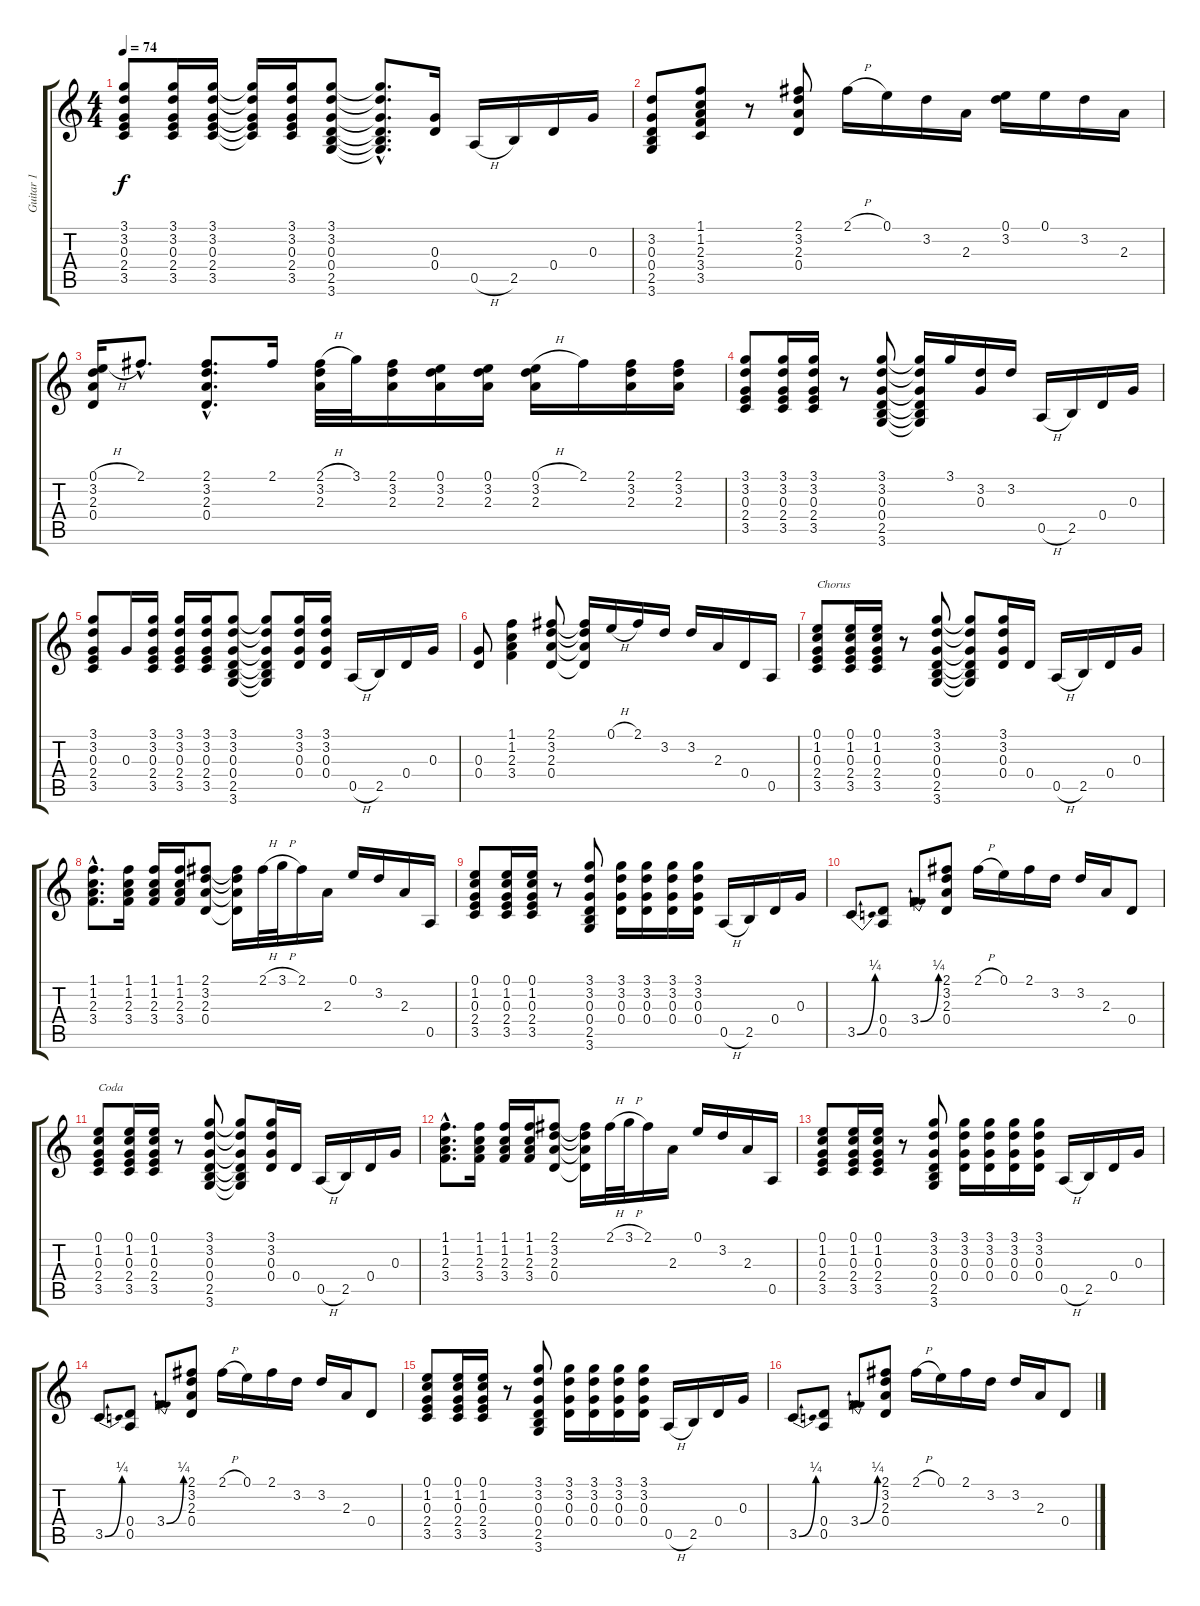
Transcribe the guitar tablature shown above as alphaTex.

\track ("Guitar 1" "Guitar 1") {instrument acousticguitarsteel}
\staff {score tabs}
\tuning (E4 B3 G3 D3 A2 E2) {hide}
\ts (4 4)
\tempo 74
\clef g2
\ks c
(3.1 3.2 0.3 2.4 3.5).8{dy f} (3.1 3.2 0.3 2.4 3.5).16 (3.1 3.2 0.3 2.4 3.5).16 (3.1{t} 3.2{t} 0.3{t} 2.4{t} 3.5{t}).16 (3.1 3.2 0.3 2.4 3.5).16 (3.1 3.2 0.3 0.4 2.5 3.6).8 (3.1{hac t} 3.2{hac t} 0.3{hac t} 0.4{hac t} 2.5{hac t} 3.6{hac t}).8{d} (0.3 0.4).16 0.5{h}.16 2.5.16 0.4.16 0.3.16 |
(3.2 0.3 0.4 2.5 3.6).8 (1.1 1.2 2.3 3.4 3.5).8 r.8 (2.1 3.2 2.3 0.4).8 2.1{h}.16 0.1.16 3.2.16 2.3.16 (0.1 3.2).16 0.1.16 3.2.16 2.3.16 |
(0.1{h} 3.2 2.3 0.4).16 2.1{hac}.8{d} (2.1{hac} 3.2{hac} 2.3{hac} 0.4{hac}).8{d} 2.1.16 (2.1{h} 3.2 2.3).32 3.1.32 (2.1 3.2 2.3).16 (0.1 3.2 2.3).16 (0.1 3.2 2.3).16 (0.1{h} 3.2 2.3).16 2.1.16 (2.1 3.2 2.3).16 (2.1 3.2 2.3).16 |
(3.1 3.2 0.3 2.4 3.5).8 (3.1 3.2 0.3 2.4 3.5).16 (3.1 3.2 0.3 2.4 3.5).16 r.8 (3.1 3.2 0.3 0.4 2.5 3.6).8 (3.1{t} 3.2{t} 0.3{t} 0.4{t} 2.5{t} 3.6{t}).16 3.1.16 (3.2 0.3).16 3.2.16 0.5{h}.16 2.5.16 0.4.16 0.3.16 |
(3.1 3.2 0.3 2.4 3.5).8 0.3.16 (3.1 3.2 0.3 2.4 3.5).16 (3.1 3.2 0.3 2.4 3.5).16 (3.1 3.2 0.3 2.4 3.5).16 (3.1 3.2 0.3 0.4 2.5 3.6).8 (3.1{t} 3.2{t} 0.3{t} 0.4{t} 2.5{t} 3.6{t}).8 (3.1 3.2 0.3 0.4).16 (3.1 3.2 0.3 0.4).16 0.5{h}.16 2.5.16 0.4.16 0.3.16 |
(0.3 0.4).8 (1.1 1.2 2.3 3.4).4 (2.1 3.2 2.3 0.4).8 (2.1{t} 3.2{t} 2.3{t} 0.4{t}).16 0.1{h}.16 2.1.16 3.2.16 3.2.16 2.3.16 0.4.16 0.5.16 |
(0.1 1.2 0.3 2.4 3.5).8{txt "Chorus"} (0.1 1.2 0.3 2.4 3.5).16 (0.1 1.2 0.3 2.4 3.5).16 r.8 (3.1 3.2 0.3 0.4 2.5 3.6).8 (3.1{t} 3.2{t} 0.3{t} 0.4{t} 2.5{t} 3.6{t}).8 (3.1 3.2 0.3 0.4).16 0.4.16 0.5{h}.16 2.5.16 0.4.16 0.3.16 |
(1.1{hac} 1.2{hac} 2.3{hac} 3.4{hac}).8{d} (1.1 1.2 2.3 3.4).16 (1.1 1.2 2.3 3.4).16 (1.1 1.2 2.3 3.4).16 (2.1 3.2 2.3 0.4).8 (2.1{t} 3.2{t} 2.3{t} 0.4{t}).16 2.1{h}.32 3.1{h}.32 2.1.16 2.3.16 0.1.16 3.2.16 2.3.16 0.5.16 |
(0.1 1.2 0.3 2.4 3.5).8 (0.1 1.2 0.3 2.4 3.5).16 (0.1 1.2 0.3 2.4 3.5).16 r.8 (3.1 3.2 0.3 0.4 2.5 3.6).8 (3.1 3.2 0.3 0.4).16 (3.1 3.2 0.3 0.4).16 (3.1 3.2 0.3 0.4).16 (3.1 3.2 0.3 0.4).16 0.5{h}.16 2.5.16 0.4.16 0.3.16 |
3.5{be (bend 0 0 60 1)}.8 (0.4 0.5).8 3.4{be (bend 0 0 60 1)}.8 (2.1 3.2 2.3 0.4).8 2.1{h}.16 0.1.16 2.1.16 3.2.16 3.2.16 2.3.16 0.4.8 |
(0.1 1.2 0.3 2.4 3.5).8{txt "Coda"} (0.1 1.2 0.3 2.4 3.5).16 (0.1 1.2 0.3 2.4 3.5).16 r.8 (3.1 3.2 0.3 0.4 2.5 3.6).8 (3.1{t} 3.2{t} 0.3{t} 0.4{t} 2.5{t} 3.6{t}).8 (3.1 3.2 0.3 0.4).16 0.4.16 0.5{h}.16 2.5.16 0.4.16 0.3.16 |
(1.1{hac} 1.2{hac} 2.3{hac} 3.4{hac}).8{d} (1.1 1.2 2.3 3.4).16 (1.1 1.2 2.3 3.4).16 (1.1 1.2 2.3 3.4).16 (2.1 3.2 2.3 0.4).8 (2.1{t} 3.2{t} 2.3{t} 0.4{t}).16 2.1{h}.32 3.1{h}.32 2.1.16 2.3.16 0.1.16 3.2.16 2.3.16 0.5.16 |
(0.1 1.2 0.3 2.4 3.5).8 (0.1 1.2 0.3 2.4 3.5).16 (0.1 1.2 0.3 2.4 3.5).16 r.8 (3.1 3.2 0.3 0.4 2.5 3.6).8 (3.1 3.2 0.3 0.4).16 (3.1 3.2 0.3 0.4).16 (3.1 3.2 0.3 0.4).16 (3.1 3.2 0.3 0.4).16 0.5{h}.16 2.5.16 0.4.16 0.3.16 |
3.5{be (bend 0 0 60 1)}.8 (0.4 0.5).8 3.4{be (bend 0 0 60 1)}.8 (2.1 3.2 2.3 0.4).8 2.1{h}.16 0.1.16 2.1.16 3.2.16 3.2.16 2.3.16 0.4.8 |
(0.1 1.2 0.3 2.4 3.5).8 (0.1 1.2 0.3 2.4 3.5).16 (0.1 1.2 0.3 2.4 3.5).16 r.8 (3.1 3.2 0.3 0.4 2.5 3.6).8 (3.1 3.2 0.3 0.4).16 (3.1 3.2 0.3 0.4).16 (3.1 3.2 0.3 0.4).16 (3.1 3.2 0.3 0.4).16 0.5{h}.16 2.5.16 0.4.16 0.3.16 |
3.5{be (bend 0 0 60 1)}.8 (0.4 0.5).8 3.4{be (bend 0 0 60 1)}.8 (2.1 3.2 2.3 0.4).8 2.1{h}.16 0.1.16 2.1.16 3.2.16 3.2.16 2.3.16 0.4.8
